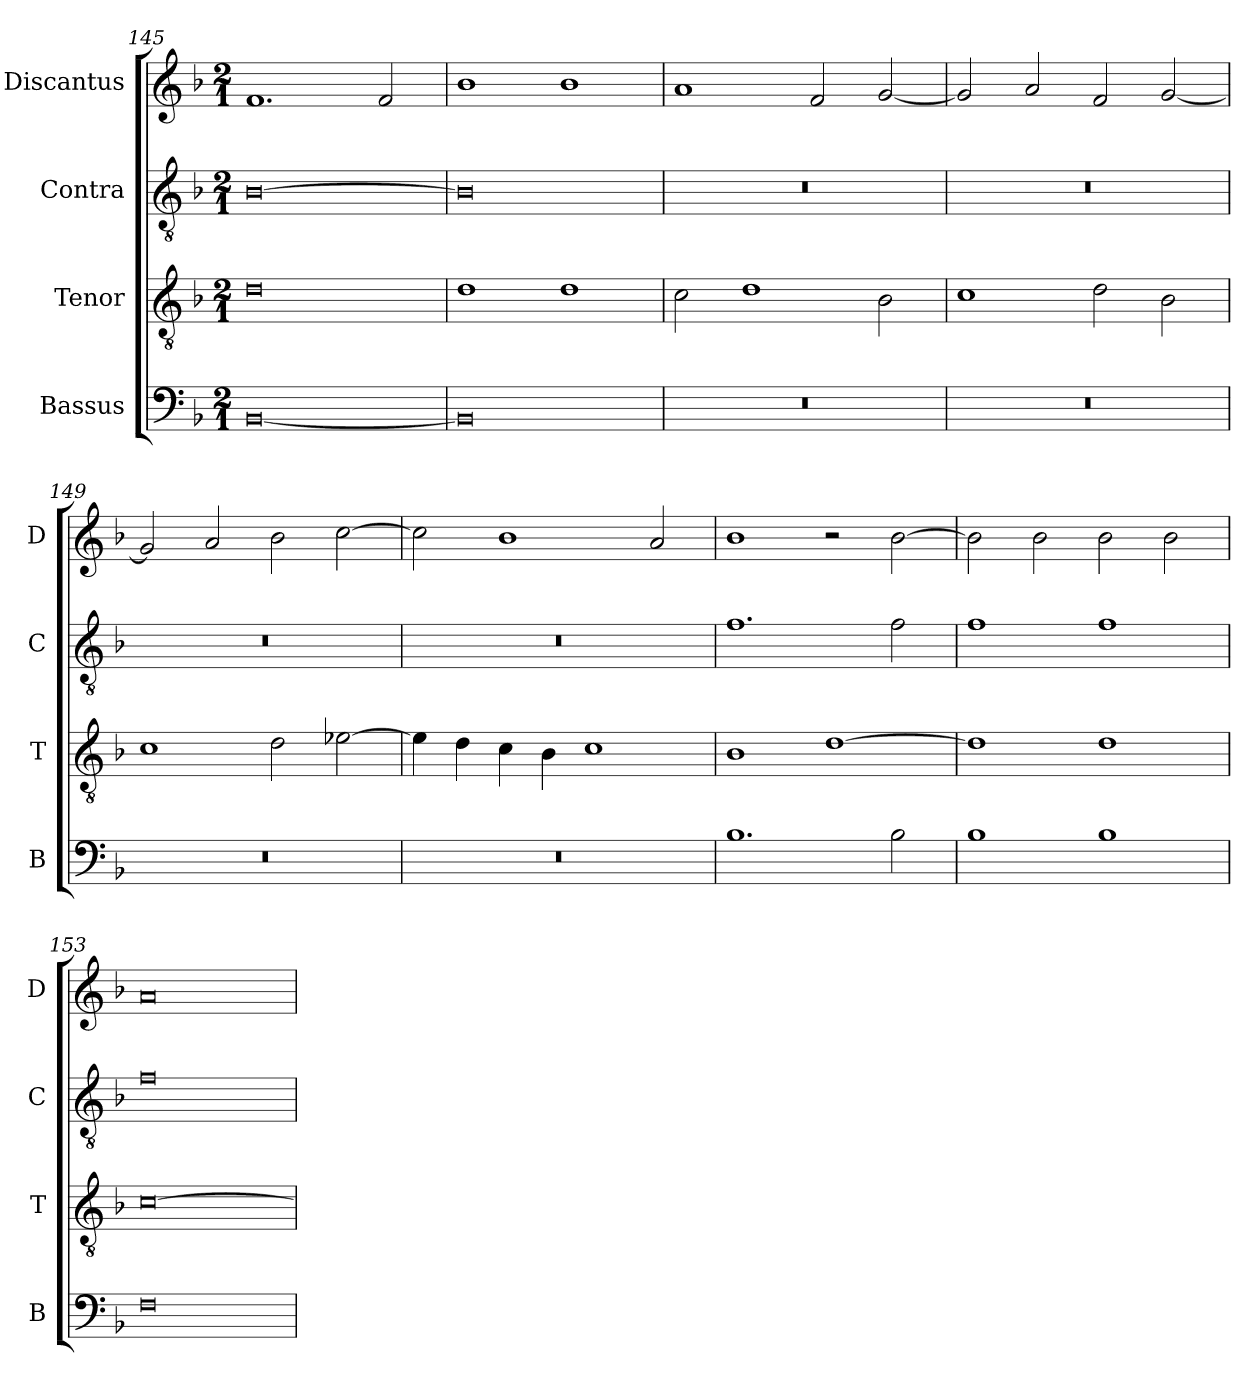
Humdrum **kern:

**kern	**kern	**kern	**kern
*part4	*part3	*part2	*part1
*staff4	*staff3	*staff2	*staff1
*I"Bassus	*I"Tenor	*I"Contra	*I"Discantus
*I'B	*I'T	*I'C	*I'D
*clefF4	*clefGv2	*clefGv2	*clefG2
*k[b-]	*k[b-]	*k[b-]	*k[b-]
*M2/1	*M2/1	*M2/1	*M2/1
=145	=145	=145	=145
[0BB-	0d	[0B-	1.f
.	.	.	2f/
=146	=146	=146	=146
0BB-]	1d	0B-]	1b-
.	1d	.	1b-
=147	=147	=147	=147
0r	2c\	0r	1a
.	1d	.	.
.	.	.	2f/
.	2B-\	.	[2g/
=148	=148	=148	=148
0r	1c	0r	2g/]
.	.	.	2a/
.	2d\	.	2f/
.	2B-\	.	[2g/
=149	=149	=149	=149
0r	1c	0r	2g/]
.	.	.	2a/
.	2d\	.	2b-\
.	[2e-X\	.	[2cc\
=150	=150	=150	=150
0r	4e-\]	0r	2cc\]
.	4d\	.	.
.	4c\	.	1b-
.	4B-\	.	.
.	1c	.	.
.	.	.	2a/
=151	=151	=151	=151
1.B-	1B-	1.f	1b-
.	[1d	.	2r
2B-\	.	2f\	[2b-\
=152	=152	=152	=152
1B-	1d]	1f	2b-\]
.	.	.	2b-\
1B-	1d	1f	2b-\
.	.	.	2b-\
=153	=153	=153	=153
0F	[0c	0f	0a
=	=	=	=
*-	*-	*-	*-
